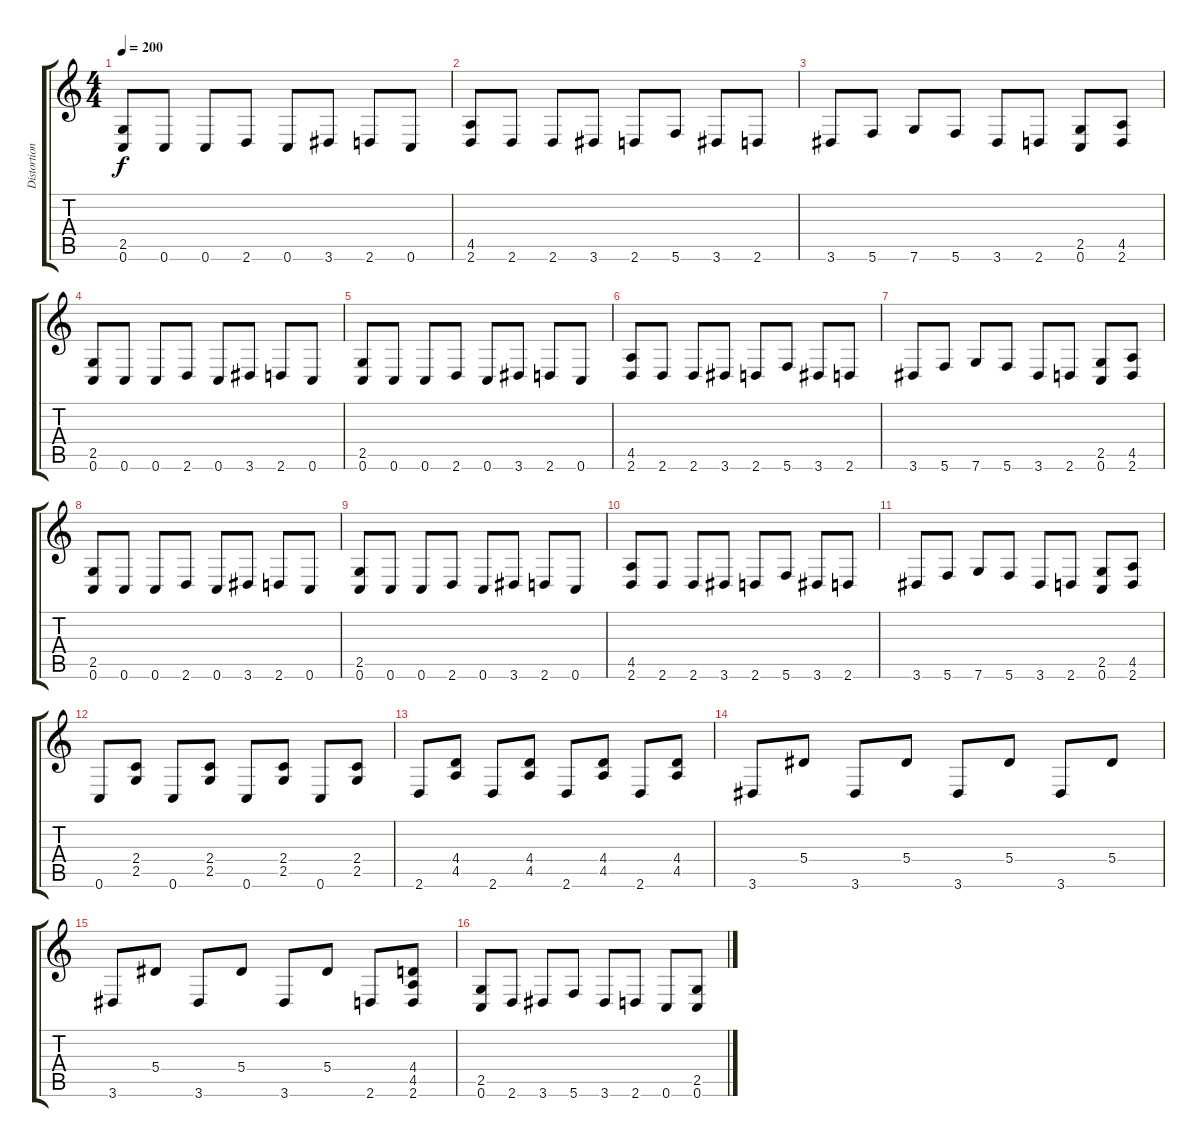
\track ("Distortion Rhytm" "Distortion") {instrument distortionguitar}
\staff {score tabs}
\tuning (C4 G3 Eb3 Bb2 F2 C2) {hide}
\ts (4 4)
\tempo 200
\clef g2
\ks c
(2.5 0.6).8{dy f} 0.6.8 0.6.8 2.6.8 0.6.8 3.6.8 2.6.8 0.6.8 |
(4.5 2.6).8 2.6.8 2.6.8 3.6.8 2.6.8 5.6.8 3.6.8 2.6.8 |
3.6.8 5.6.8 7.6.8 5.6.8 3.6.8 2.6.8 (2.5 0.6).8 (4.5 2.6).8 |
(2.5 0.6).8 0.6.8 0.6.8 2.6.8 0.6.8 3.6.8 2.6.8 0.6.8 |
(2.5 0.6).8 0.6.8 0.6.8 2.6.8 0.6.8 3.6.8 2.6.8 0.6.8 |
(4.5 2.6).8 2.6.8 2.6.8 3.6.8 2.6.8 5.6.8 3.6.8 2.6.8 |
3.6.8 5.6.8 7.6.8 5.6.8 3.6.8 2.6.8 (2.5 0.6).8 (4.5 2.6).8 |
(2.5 0.6).8 0.6.8 0.6.8 2.6.8 0.6.8 3.6.8 2.6.8 0.6.8 |
(2.5 0.6).8 0.6.8 0.6.8 2.6.8 0.6.8 3.6.8 2.6.8 0.6.8 |
(4.5 2.6).8 2.6.8 2.6.8 3.6.8 2.6.8 5.6.8 3.6.8 2.6.8 |
3.6.8 5.6.8 7.6.8 5.6.8 3.6.8 2.6.8 (2.5 0.6).8 (4.5 2.6).8 |
0.6.8 (2.4 2.5).8 0.6.8 (2.4 2.5).8 0.6.8 (2.4 2.5).8 0.6.8 (2.4 2.5).8 |
2.6.8 (4.4 4.5).8 2.6.8 (4.4 4.5).8 2.6.8 (4.4 4.5).8 2.6.8 (4.4 4.5).8 |
3.6.8 5.4.8 3.6.8 5.4.8 3.6.8 5.4.8 3.6.8 5.4.8 |
3.6.8 5.4.8 3.6.8 5.4.8 3.6.8 5.4.8 2.6.8 (4.4 4.5 2.6).8 |
(2.5 0.6).8 2.6.8 3.6.8 5.6.8 3.6.8 2.6.8 0.6.8 (2.5 0.6).8
